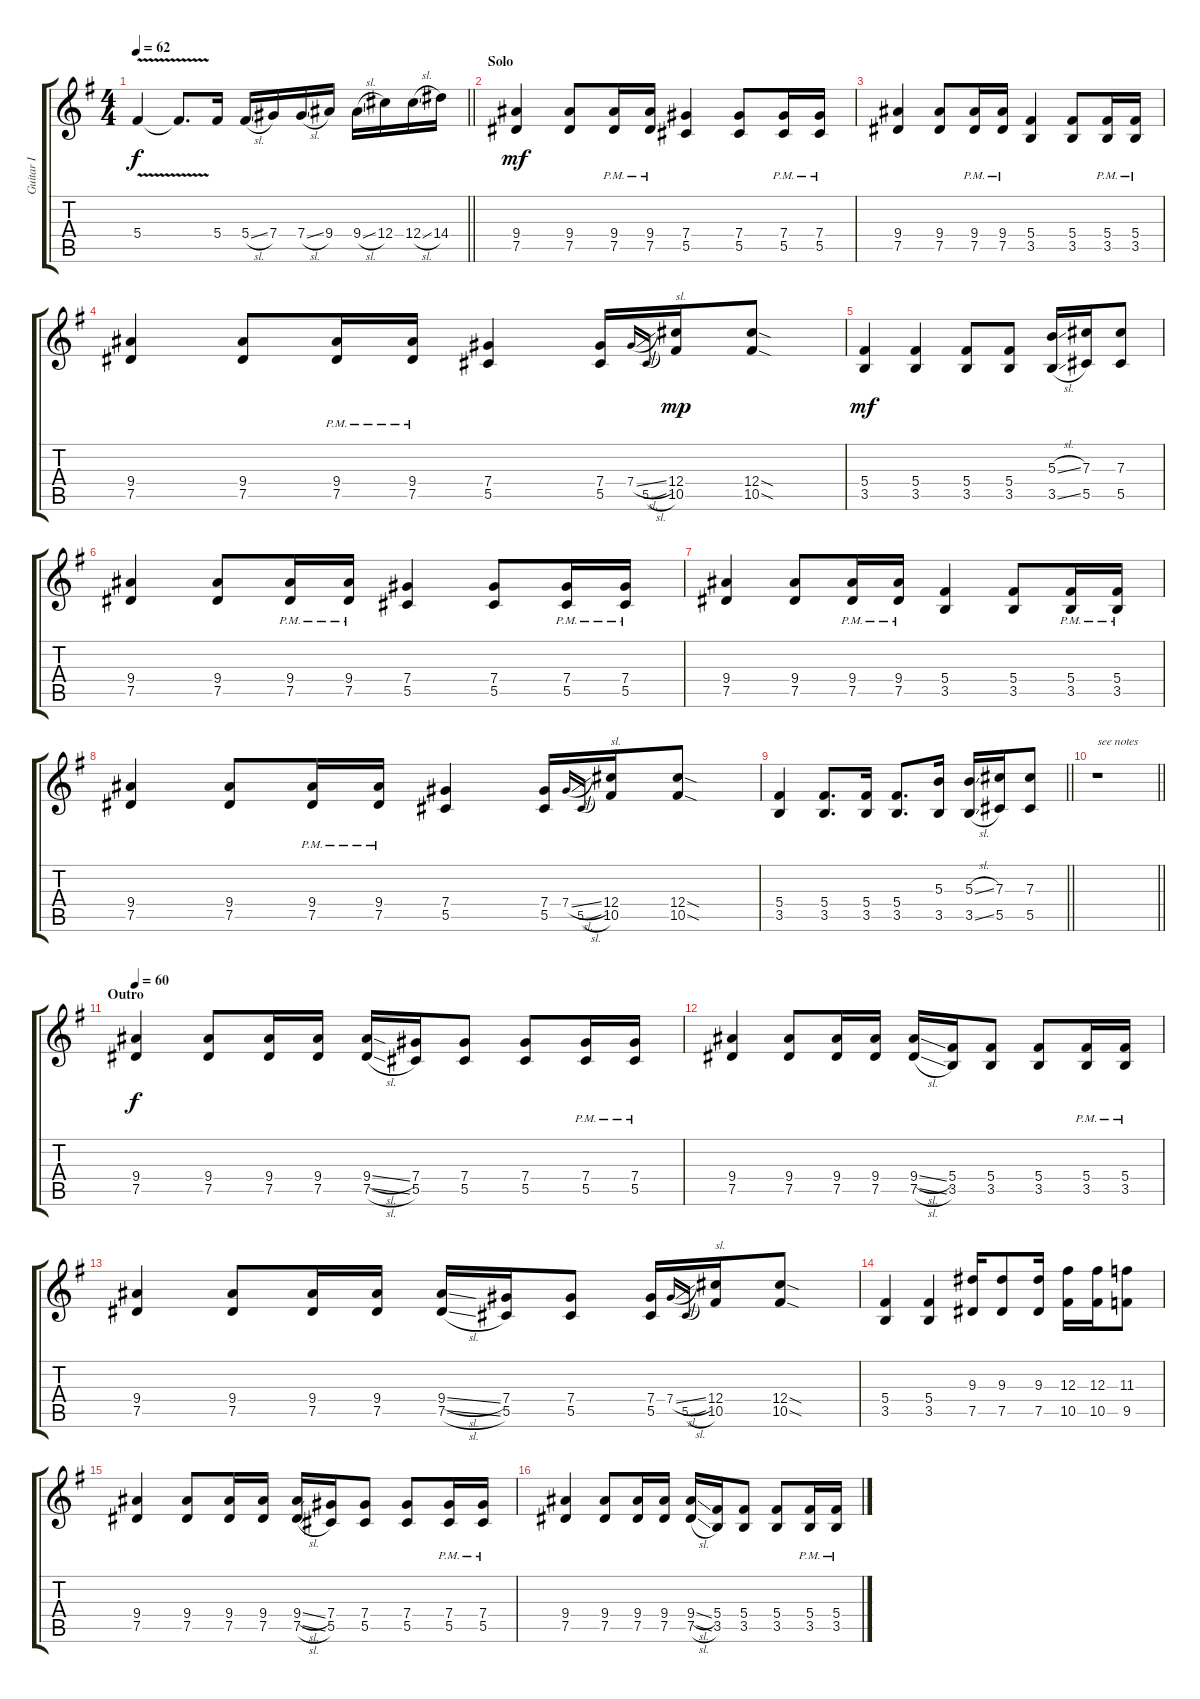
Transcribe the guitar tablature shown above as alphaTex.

\track ("Guitar I" "Guitar I") {instrument distortionguitar}
\staff {score tabs}
\tuning (Eb4 Bb3 Gb3 Db3 Ab2 Eb2) {hide}
\ts (4 4)
\tempo 62
\clef g2
\barLineRight lightlight
\ks eminor
5.4{v}.4{dy f} 5.4{t}.8{d} 5.4.16 5.4{sl}.16 7.4.16 7.4{sl}.16 9.4.16 9.4{sl}.16 12.4.16 12.4{sl}.16 14.4.16 |
\section ("" "Solo")
(9.4 7.5).4{dy mf balance 14} (9.4 7.5).8 (9.4{pm} 7.5{pm}).16 (9.4{pm} 7.5{pm}).16 (7.4 5.5).4 (7.4 5.5).8 (7.4{pm} 5.5{pm}).16 (7.4{pm} 5.5{pm}).16 |
(9.4 7.5).4 (9.4 7.5).8 (9.4{pm} 7.5{pm}).16 (9.4{pm} 7.5{pm}).16 (5.4 3.5).4 (5.4 3.5).8 (5.4{pm} 3.5{pm}).16 (5.4{pm} 3.5{pm}).16 |
(9.4 7.5).4 (9.4 7.5).8 (9.4{pm} 7.5{pm}).16 (9.4{pm} 7.5{pm}).16 (7.4 5.5).4 (7.4 5.5).16 7.4{sl}.16{gr onbeat} 5.5{sl}.16{gr onbeat} (12.4 10.5).16{txt "sl." dy mp} (12.4{sod} 10.5{sod}).8 |
(5.4 3.5).4{dy mf} (5.4 3.5).4 (5.4 3.5).8 (5.4 3.5).8 (5.3{sl} 3.5{sl}).16 (7.3 5.5).16 (7.3 5.5).8 |
(9.4 7.5).4 (9.4 7.5).8 (9.4{pm} 7.5{pm}).16 (9.4{pm} 7.5{pm}).16 (7.4 5.5).4 (7.4 5.5).8 (7.4{pm} 5.5{pm}).16 (7.4{pm} 5.5{pm}).16 |
(9.4 7.5).4 (9.4 7.5).8 (9.4{pm} 7.5{pm}).16 (9.4{pm} 7.5{pm}).16 (5.4 3.5).4 (5.4 3.5).8 (5.4{pm} 3.5{pm}).16 (5.4{pm} 3.5{pm}).16 |
(9.4 7.5).4 (9.4 7.5).8 (9.4{pm} 7.5{pm}).16 (9.4{pm} 7.5{pm}).16 (7.4 5.5).4 (7.4 5.5).16 7.4{sl}.16{gr onbeat} 5.5{sl}.16{gr onbeat} (12.4 10.5).16{txt "sl."} (12.4{sod} 10.5{sod}).8 |
\barLineRight lightlight
(5.4 3.5).4 (5.4 3.5).8{d} (5.4 3.5).16 (5.4 3.5).8{d} (5.3 3.5).16 (5.3{sl} 3.5{sl}).16 (7.3 5.5).16 (7.3 5.5).8 |
\barLineRight lightlight
r.1{txt "see notes"} |
\section ("" "Outro")
\tempo 60
(9.4 7.5).4{dy f balance 6} (9.4 7.5).8 (9.4 7.5).16 (9.4 7.5).16 (9.4{sl} 7.5{sl}).16 (7.4 5.5).16 (7.4 5.5).8 (7.4 5.5).8 (7.4{pm} 5.5{pm}).16 (7.4{pm} 5.5{pm}).16 |
(9.4 7.5).4 (9.4 7.5).8 (9.4 7.5).16 (9.4 7.5).16 (9.4{sl} 7.5{sl}).16 (5.4 3.5).16 (5.4 3.5).8 (5.4 3.5).8 (5.4{pm} 3.5{pm}).16 (5.4{pm} 3.5{pm}).16 |
(9.4 7.5).4 (9.4 7.5).8 (9.4 7.5).16 (9.4 7.5).16 (9.4{sl} 7.5{sl}).16 (7.4 5.5).16 (7.4 5.5).8 (7.4 5.5).16 7.4{sl}.16{gr onbeat} 5.5{sl}.16{gr onbeat} (12.4 10.5).16{txt "sl."} (12.4{sod} 10.5{sod}).8 |
(5.4 3.5).4 (5.4 3.5).4 (9.3 7.5).16 (9.3 7.5).8 (9.3 7.5).16 (12.3 10.5).16 (12.3 10.5).16 (11.3 9.5).8 |
(9.4 7.5).4 (9.4 7.5).8 (9.4 7.5).16 (9.4 7.5).16 (9.4{sl} 7.5{sl}).16 (7.4 5.5).16 (7.4 5.5).8 (7.4 5.5).8 (7.4{pm} 5.5{pm}).16 (7.4{pm} 5.5{pm}).16 |
(9.4 7.5).4 (9.4 7.5).8 (9.4 7.5).16 (9.4 7.5).16 (9.4{sl} 7.5{sl}).16 (5.4 3.5).16 (5.4 3.5).8 (5.4 3.5).8 (5.4{pm} 3.5{pm}).16 (5.4{pm} 3.5{pm}).16
